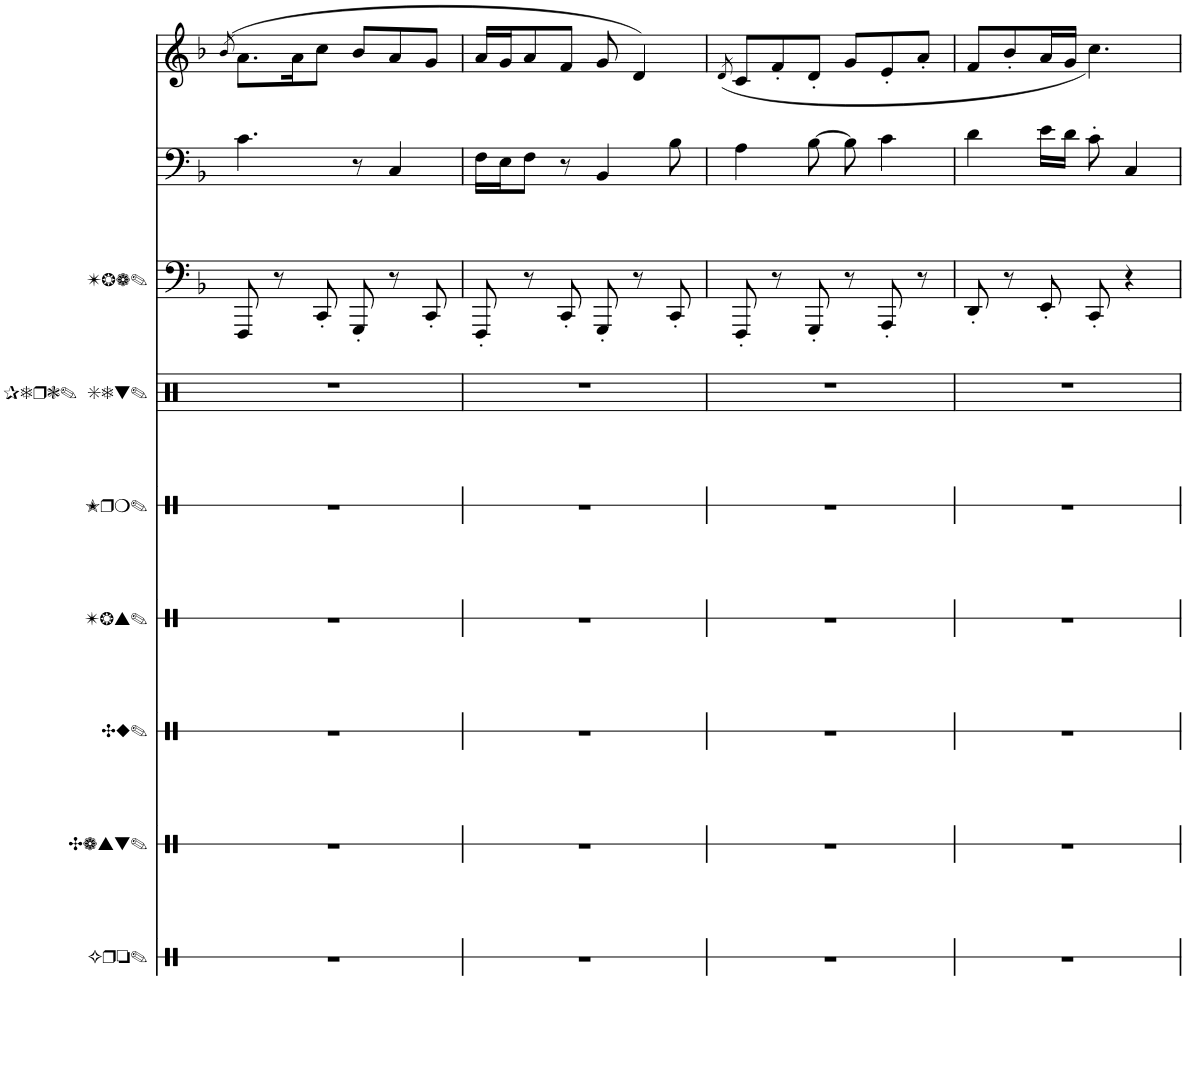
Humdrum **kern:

**kern	**kern	**kern	**kern	**kern	**kern	**kern	**kern	**kern
*part9	*part8	*part7	*part6	*part5	*part4	*part3	*part2	*part1
*staff9	*staff8	*staff7	*staff6	*staff5	*staff4	*staff3	*staff2	*staff1
*I"Güiro	*I"Castañuelas	*I"Cuica	*I"Tablas	*I"Tom-tom chinos	*I"Set de percusión	*I"Trompeta en Sib	*I"Piano	*I"Piano, [Staff 1]
*I'Gro.	*I'Cast.	*I'Cu.	*I'Tbs.	*	*	*I'Tpt. Sib	*I'Pno.	*I'Pno
!!LO:PB:g=z
*clefX	*clefX	*clefX	*clefX	*clefX	*clefX	*clefF4	*clefF4	*clefG2
*	*	*	*	*	*	*Trd1c2	*	*
*k[]	*k[]	*k[]	*k[]	*k[]	*k[]	*k[b-]	*k[b-]	*k[b-]
*M6/8	*M6/8	*M6/8	*M6/8	*M6/8	*M6/8	*M6/8	*M6/8	*M6/8
=13	=13	=13	=13	=13	=13	=13	=13	=13
.	.	.	.	.	.	.	.	(8qb-/
2.r	2.r	2.r	2.r	2.r	2.r	8FFF/	4.c\	8.a\L
.	.	.	.	.	.	8r	.	.
.	.	.	.	.	.	.	.	16a\K
.	.	.	.	.	.	8CC'/	.	8cc\J
.	.	.	.	.	.	8GGG'/	8r	8b-/L
.	.	.	.	.	.	8r	4C/	8a/
.	.	.	.	.	.	8CC'/	.	8g/J
=14	=14	=14	=14	=14	=14	=14	=14	=14
2.r	2.r	2.r	2.r	2.r	2.r	8FFF'/	16F\LL	16a/LL
.	.	.	.	.	.	.	16E\J	16g/J
.	.	.	.	.	.	8r	8F\J	8a/
.	.	.	.	.	.	8CC'/	8r	8f/J
.	.	.	.	.	.	8GGG'/	4BB-/	8g/
.	.	.	.	.	.	8r	.	4d/)
.	.	.	.	.	.	8CC'/	8B-\	.
=15	=15	=15	=15	=15	=15	=15	=15	=15
.	.	.	.	.	.	.	.	(8qd/
2.r	2.r	2.r	2.r	2.r	2.r	8FFF'/	4A\	8c/L
.	.	.	.	.	.	8r	.	8f'/
.	.	.	.	.	.	8GGG'/	[8B-\	8d'/J
.	.	.	.	.	.	8r	8B-\]	8g/L
.	.	.	.	.	.	8AAA'/	4c\	8e'/
.	.	.	.	.	.	8r	.	8a'/J
=16	=16	=16	=16	=16	=16	=16	=16	=16
2.r	2.r	2.r	2.r	2.r	2.r	8DD'/	4d\	8f/L
.	.	.	.	.	.	8r	.	8b-'/
.	.	.	.	.	.	8EE'/	16e\LL	16a/L
.	.	.	.	.	.	.	16d\JJ	16g/JJ
.	.	.	.	.	.	8CC'/	8c'\	4.cc\)
.	.	.	.	.	.	4r	4C/	.
=	=	=	=	=	=	=	=	=
*-	*-	*-	*-	*-	*-	*-	*-	*-
